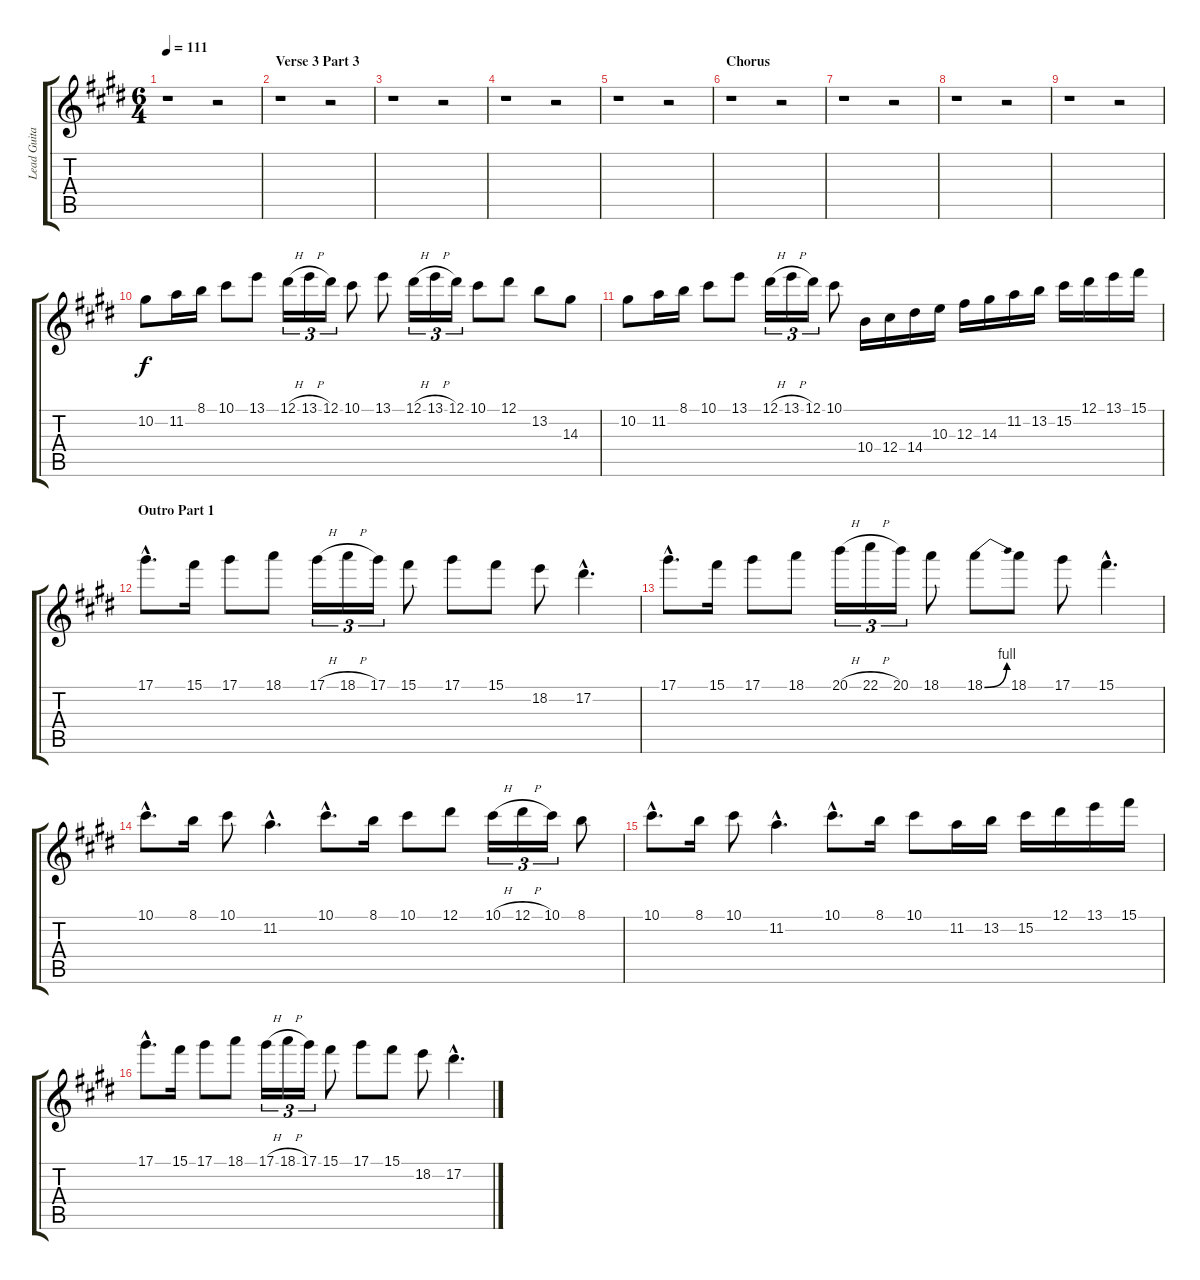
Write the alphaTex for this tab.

\track ("Lead Guitar 2" "Lead Guita") {instrument distortionguitar}
\staff {score tabs}
\tuning (Eb4 Bb3 Gb3 Db3 Ab2 Eb2) {hide}
\ts (6 4)
\tempo 111
\clef g2
\ks c#minor
r.1{dy f} r.2 |
\section ("" "Verse 3 Part 3")
r.1 r.2 |
r.1 r.2 |
r.1 r.2 |
r.1 r.2 |
\section ("" "Chorus")
r.1 r.2 |
r.1 r.2 |
r.1 r.2 |
r.1 r.2 |
10.2.8{volume 11} 11.2.16 8.1.16 10.1.8 13.1.8 12.1{h}.16{tu (3 2)} 13.1{h}.16{tu (3 2)} 12.1.16{tu (3 2)} 10.1.8 13.1.8 12.1{h}.16{tu (3 2)} 13.1{h}.16{tu (3 2)} 12.1.16{tu (3 2)} 10.1.8 12.1.8 13.2.8 14.3.8 |
10.2.8{volume 11} 11.2.16 8.1.16 10.1.8 13.1.8 12.1{h}.16{tu (3 2)} 13.1{h}.16{tu (3 2)} 12.1.16{tu (3 2)} 10.1.8 10.4.16{volume 14} 12.4.16 14.4.16 10.3.16 12.3.16 14.3.16 11.2.16 13.2.16 15.2.16 12.1.16 13.1.16 15.1.16 |
\section ("" "Outro Part 1")
17.1{hac}.8{d volume 14} 15.1.16 17.1.8 18.1.8 17.1{h}.16{tu (3 2)} 18.1{h}.16{tu (3 2)} 17.1.16{tu (3 2)} 15.1.8 17.1.8 15.1.8 18.2.8 17.2{hac}.4{d} |
17.1{hac}.8{d} 15.1.16 17.1.8 18.1.8 20.1{h}.16{tu (3 2)} 22.1{h}.16{tu (3 2)} 20.1.16{tu (3 2)} 18.1.8 18.1{be (bend 0 0 60 4)}.8 18.1.8 17.1.8 15.1{hac}.4{d} |
10.1{hac}.8{d} 8.1.16 10.1.8 11.2{hac}.4{d} 10.1{hac}.8{d} 8.1.16 10.1.8 12.1.8 10.1{h}.16{tu (3 2)} 12.1{h}.16{tu (3 2)} 10.1.16{tu (3 2)} 8.1.8 |
10.1{hac}.8{d} 8.1.16 10.1.8 11.2{hac}.4{d} 10.1{hac}.8{d} 8.1.16 10.1.8 11.2.16 13.2.16 15.2.16 12.1.16 13.1.16 15.1.16 |
17.1{hac}.8{d} 15.1.16 17.1.8 18.1.8 17.1{h}.16{tu (3 2)} 18.1{h}.16{tu (3 2)} 17.1.16{tu (3 2)} 15.1.8 17.1.8 15.1.8 18.2.8 17.2{hac}.4{d}
